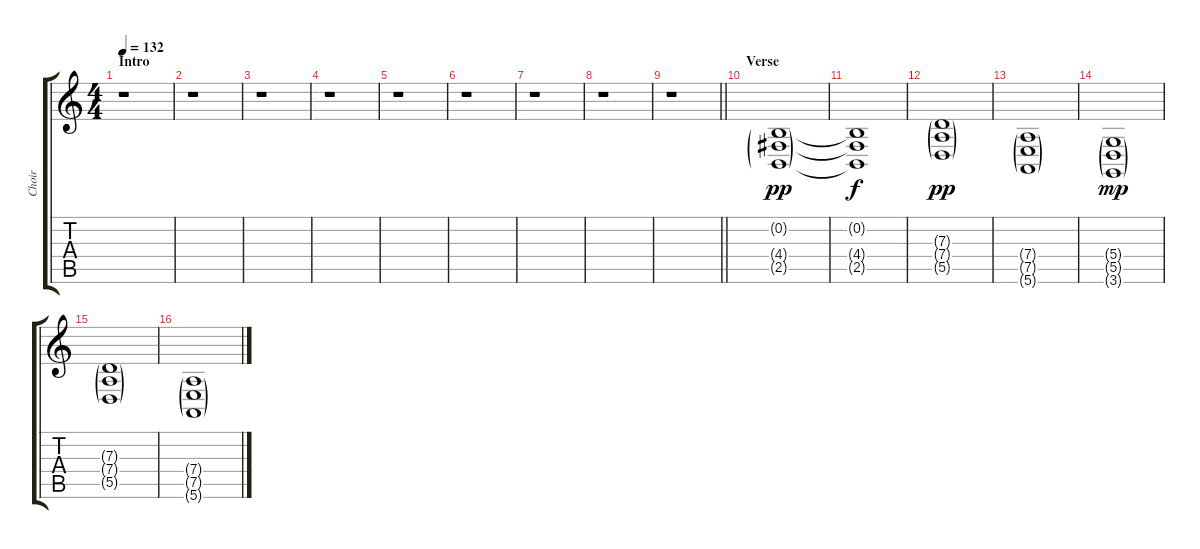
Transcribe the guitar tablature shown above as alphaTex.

\track ("Choir" "Choir") {instrument choiraahs}
\staff {score tabs}
\tuning (E4 B3 G3 D3 A2 E2) {hide}
\ts (4 4)
\section ("" "Intro ")
\tempo 132
\clef g2
\ks c
r.1{dy pp instrument choiraahs} |
r.1 |
r.1 |
r.1 |
r.1 |
r.1 |
r.1 |
r.1 |
\barLineRight lightlight
r.1 |
\section ("" "Verse ")
(0.2{g} 4.4{g} 2.5{g}).1 |
(0.2{t} 4.4{t} 2.5{t}).1{dy f} |
(7.3{g} 7.4{g} 5.5{g}).1{dy pp} |
(7.4{g} 7.5{g} 5.6{g}).1 |
(5.4{g} 5.5{g} 3.6{g}).1{dy mp} |
(7.3{g} 7.4{g} 5.5{g}).1 |
(7.4{g} 7.5{g} 5.6{g}).1
